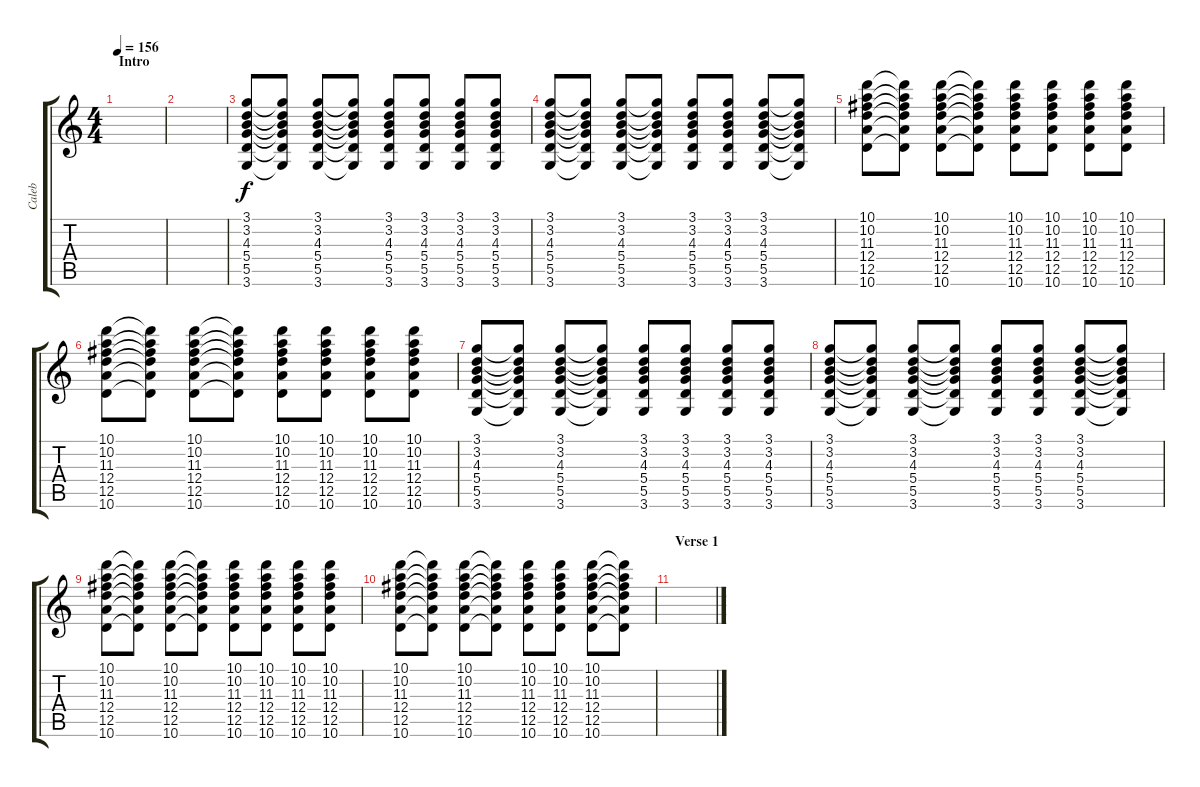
\track ("Caleb" "Caleb") {instrument overdrivenguitar}
\staff {score tabs}
\tuning (E4 B3 G3 D3 A2 E2) {hide}
\ts (4 4)
\section ("" "Intro ")
\tempo 156
\clef g2
\ks c
|
|
(3.1 3.2 4.3 5.4 5.5 3.6).8 (3.1{t} 3.2{t} 4.3{t} 5.4{t} 5.5{t} 3.6{t}).8 (3.1 3.2 4.3 5.4 5.5 3.6).8 (3.1{t} 3.2{t} 4.3{t} 5.4{t} 5.5{t} 3.6{t}).8 (3.1 3.2 4.3 5.4 5.5 3.6).8 (3.1 3.2 4.3 5.4 5.5 3.6).8 (3.1 3.2 4.3 5.4 5.5 3.6).8 (3.1 3.2 4.3 5.4 5.5 3.6).8 |
(3.1 3.2 4.3 5.4 5.5 3.6).8 (3.1{t} 3.2{t} 4.3{t} 5.4{t} 5.5{t} 3.6{t}).8 (3.1 3.2 4.3 5.4 5.5 3.6).8 (3.1{t} 3.2{t} 4.3{t} 5.4{t} 5.5{t} 3.6{t}).8 (3.1 3.2 4.3 5.4 5.5 3.6).8 (3.1 3.2 4.3 5.4 5.5 3.6).8 (3.1 3.2 4.3 5.4 5.5 3.6).8 (3.1{t} 3.2{t} 4.3{t} 5.4{t} 5.5{t} 3.6{t}).8 |
(10.1 10.2 11.3 12.4 12.5 10.6).8 (10.1{t} 10.2{t} 11.3{t} 12.4{t} 12.5{t} 10.6{t}).8 (10.1 10.2 11.3 12.4 12.5 10.6).8 (10.1{t} 10.2{t} 11.3{t} 12.4{t} 12.5{t} 10.6{t}).8 (10.1 10.2 11.3 12.4 12.5 10.6).8 (10.1 10.2 11.3 12.4 12.5 10.6).8 (10.1 10.2 11.3 12.4 12.5 10.6).8 (10.1 10.2 11.3 12.4 12.5 10.6).8 |
(10.1 10.2 11.3 12.4 12.5 10.6).8 (10.1{t} 10.2{t} 11.3{t} 12.4{t} 12.5{t} 10.6{t}).8 (10.1 10.2 11.3 12.4 12.5 10.6).8 (10.1{t} 10.2{t} 11.3{t} 12.4{t} 12.5{t} 10.6{t}).8 (10.1 10.2 11.3 12.4 12.5 10.6).8 (10.1 10.2 11.3 12.4 12.5 10.6).8 (10.1 10.2 11.3 12.4 12.5 10.6).8 (10.1 10.2 11.3 12.4 12.5 10.6).8 |
(3.1 3.2 4.3 5.4 5.5 3.6).8 (3.1{t} 3.2{t} 4.3{t} 5.4{t} 5.5{t} 3.6{t}).8 (3.1 3.2 4.3 5.4 5.5 3.6).8 (3.1{t} 3.2{t} 4.3{t} 5.4{t} 5.5{t} 3.6{t}).8 (3.1 3.2 4.3 5.4 5.5 3.6).8 (3.1 3.2 4.3 5.4 5.5 3.6).8 (3.1 3.2 4.3 5.4 5.5 3.6).8 (3.1 3.2 4.3 5.4 5.5 3.6).8 |
(3.1 3.2 4.3 5.4 5.5 3.6).8 (3.1{t} 3.2{t} 4.3{t} 5.4{t} 5.5{t} 3.6{t}).8 (3.1 3.2 4.3 5.4 5.5 3.6).8 (3.1{t} 3.2{t} 4.3{t} 5.4{t} 5.5{t} 3.6{t}).8 (3.1 3.2 4.3 5.4 5.5 3.6).8 (3.1 3.2 4.3 5.4 5.5 3.6).8 (3.1 3.2 4.3 5.4 5.5 3.6).8 (3.1{t} 3.2{t} 4.3{t} 5.4{t} 5.5{t} 3.6{t}).8 |
(10.1 10.2 11.3 12.4 12.5 10.6).8 (10.1{t} 10.2{t} 11.3{t} 12.4{t} 12.5{t} 10.6{t}).8 (10.1 10.2 11.3 12.4 12.5 10.6).8 (10.1{t} 10.2{t} 11.3{t} 12.4{t} 12.5{t} 10.6{t}).8 (10.1 10.2 11.3 12.4 12.5 10.6).8 (10.1 10.2 11.3 12.4 12.5 10.6).8 (10.1 10.2 11.3 12.4 12.5 10.6).8 (10.1 10.2 11.3 12.4 12.5 10.6).8 |
(10.1 10.2 11.3 12.4 12.5 10.6).8 (10.1{t} 10.2{t} 11.3{t} 12.4{t} 12.5{t} 10.6{t}).8 (10.1 10.2 11.3 12.4 12.5 10.6).8 (10.1{t} 10.2{t} 11.3{t} 12.4{t} 12.5{t} 10.6{t}).8 (10.1 10.2 11.3 12.4 12.5 10.6).8 (10.1 10.2 11.3 12.4 12.5 10.6).8 (10.1 10.2 11.3 12.4 12.5 10.6).8 (10.1{t} 10.2{t} 11.3{t} 12.4{t} 12.5{t} 10.6{t}).8 |
\section ("" "Verse 1")
